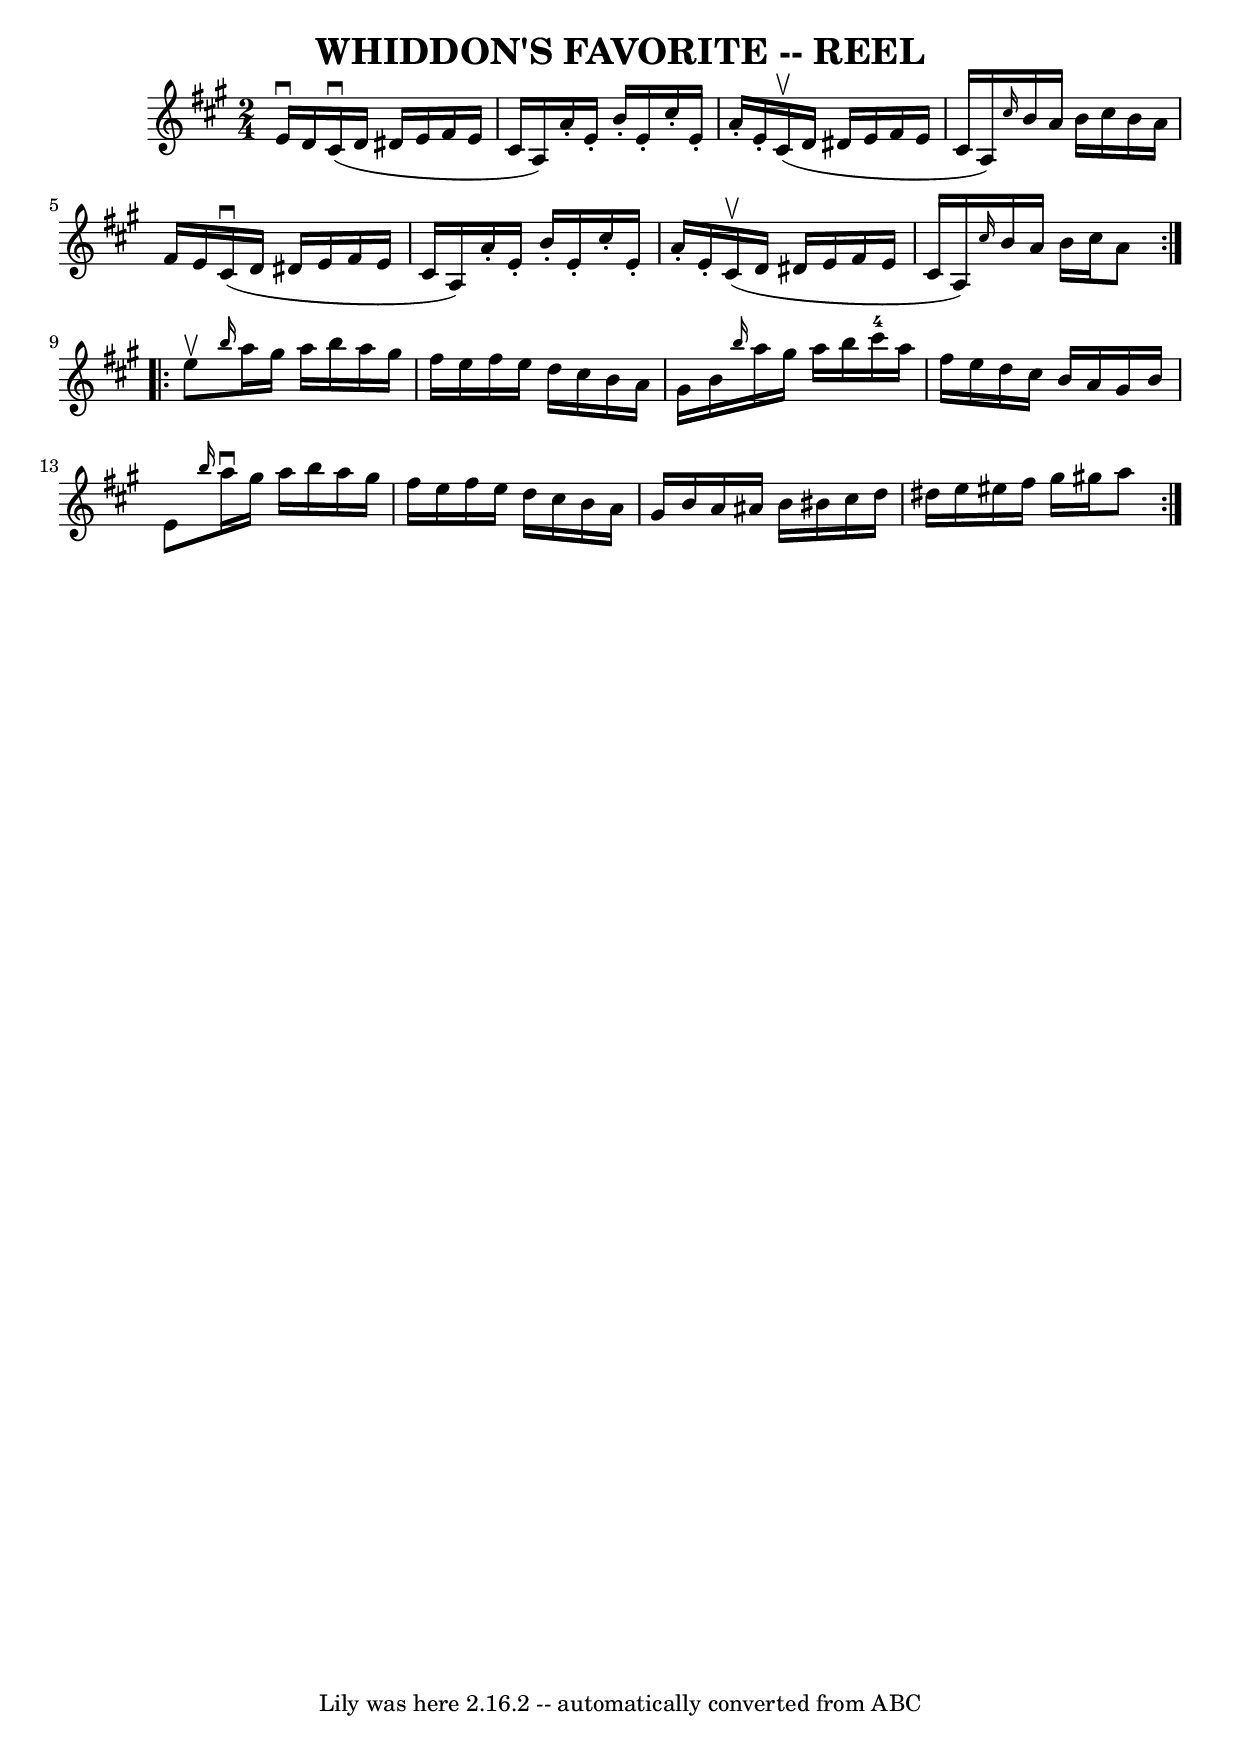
\version "2.16.2"
\include "Mammoth.ily"
\header {
  %% book = "Ryan's Mammoth Collection of Fiddle Tunes"
  crossRefNumber = "1"
  footnotes = ""
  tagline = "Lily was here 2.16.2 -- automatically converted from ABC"
  title = "WHIDDON'S FAVORITE -- REEL"

}
voicedefault =  {



  \repeat volta 2 {

    \time 2/4 
    \key a \major e'16^\downbow d'16    |
    cis'16 
    (^\downbow d'16 dis'16 e'16 fis'16 e'16 cis'16 a16)   
    |
    a'16 -. e'16 -. b'16 -. e'16 -. cis''16 -. e'16 -. a'16 
    -. e'16 -.   |
    cis'16 (^\upbow d'16 dis'16 e'16 fis'16  
    e'16 cis'16 a16)   |
    \grace { cis''16  
	   } b'16 a'16    
    b'16 cis''16 b'16 a'16 fis'16 e'16    |
    cis'16 
    (^\downbow d'16 dis'16 e'16 fis'16 e'16 cis'16 a16)   
    |
    a'16 -. e'16 -. b'16 -. e'16 -. cis''16 -. e'16 -. a'16 
    -. e'16 -.   |
    cis'16 (^\upbow d'16 dis'16 e'16 fis'16  
    e'16 cis'16 a16)   |
    \grace { cis''16  
	   } b'16 a'16    
    b'16 cis''16 a'8    
  }     
  \repeat volta 2 {
    e''8^\upbow   |
    
    \grace { b''16  
	   } a''16 gis''16 a''16 b''16 a''16 gis''16   
    fis''16 e''16    |
    fis''16 e''16 d''16 cis''16 b'16    
    a'16 gis'16 b'16    |
    \grace { b''16  
	   } a''16 gis''16    
    a''16 b''16 cis'''16-4 a''16 fis''16 e''16    |
    
    d''16 cis''16 b'16 a'16 gis'16 b'16 e'8    |
    
    \grace { b''16  
	   } a''16^\downbow gis''16 a''16 b''16 a''16    
    gis''16 fis''16 e''16    |
    fis''16 e''16 d''16 cis''16  
    b'16 a'16 gis'16 b'16    |
    a'16 ais'16 b'16 bis'16 
    cis''16 d''16 dis''16 e''16    |
    eis''16 fis''16    
    gis''16 gis''!16 a''8    
  }   

}

\score{
  <<

    \context Staff="default"
    {
      \voicedefault 
      
    }

  >>
  \layout {
    
  }
  \midi {
  }

}
